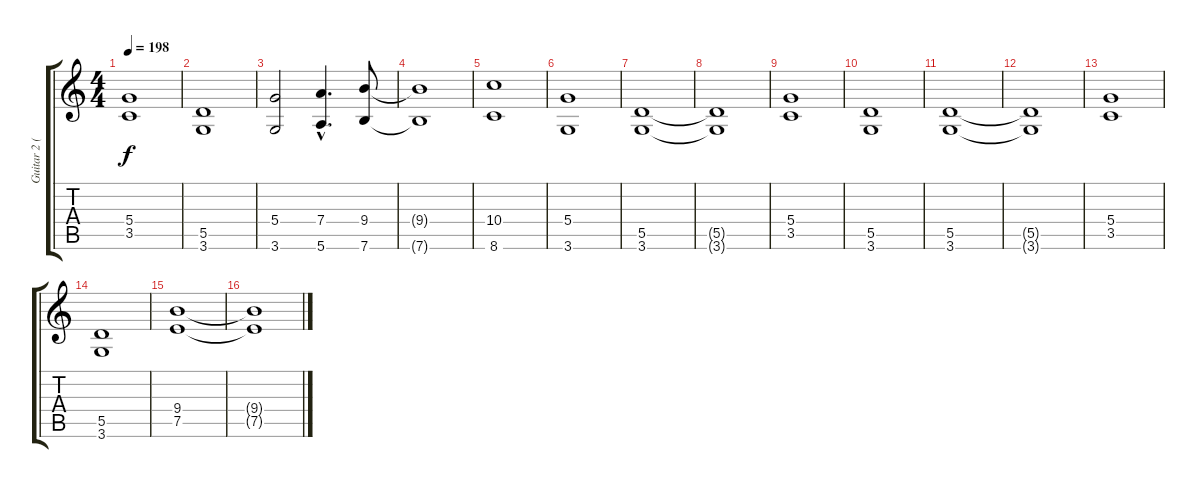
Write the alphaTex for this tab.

\track ("Guitar 2 (Mori Junta)" "Guitar 2 (") {instrument distortionguitar}
\staff {score tabs}
\tuning (E4 B3 G3 D3 A2 E2) {hide}
\ts (4 4)
\tempo 198
\clef g2
\ks c
(5.4 3.5).1{dy f} |
(5.5 3.6).1 |
(5.4 3.6).2 (7.4{hac} 5.6{hac}).4{d} (9.4 7.6).8 |
(9.4{t} 7.6{t}).1 |
(10.4 8.6).1 |
(5.4 3.6).1 |
(5.5 3.6).1 |
(5.5{t} 3.6{t}).1 |
(5.4 3.5).1 |
(5.5 3.6).1 |
(5.5 3.6).1 |
(5.5{t} 3.6{t}).1 |
(5.4 3.5).1 |
(5.5 3.6).1 |
(9.4 7.5).1 |
(9.4{t} 7.5{t}).1
